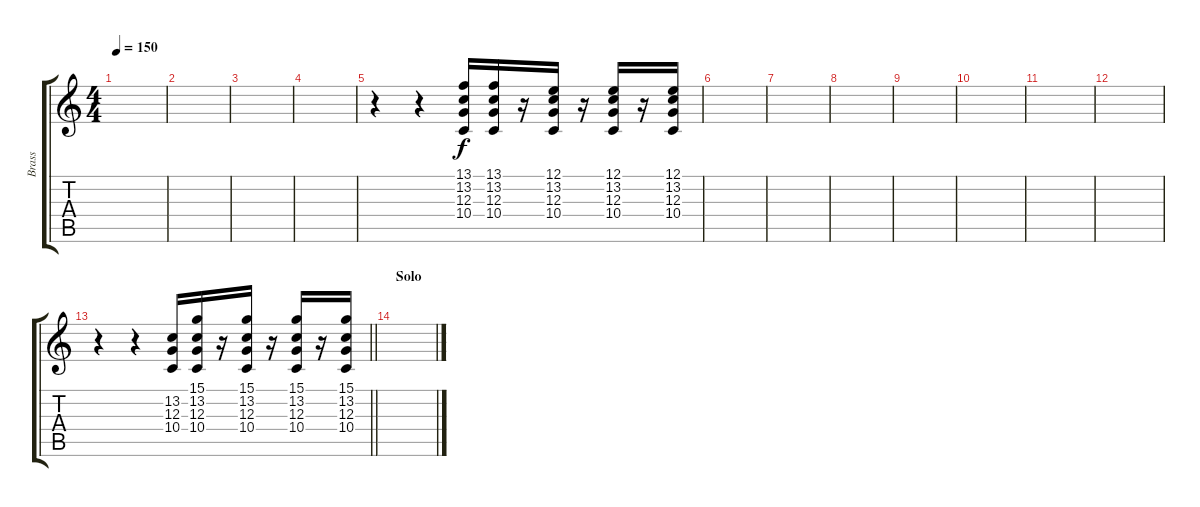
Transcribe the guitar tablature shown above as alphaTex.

\track ("Brass" "Brass") {instrument frenchhorn}
\staff {score tabs}
\tuning (E4 B3 G3 D3 A2 E2) {hide}
\ts (4 4)
\tempo 150
\clef g2
\ks c
|
|
|
|
r.4 r.4 (13.1 13.2 12.3 10.4).16 (13.1 13.2 12.3 10.4).16 r.16 (12.1 13.2 12.3 10.4).16 r.16 (12.1 13.2 12.3 10.4).16 r.16 (12.1 13.2 12.3 10.4).16 |
|
|
|
|
|
|
|
\barLineRight lightlight
r.4 r.4 (13.2 12.3 10.4).16 (15.1 13.2 12.3 10.4).16 r.16 (15.1 13.2 12.3 10.4).16 r.16 (15.1 13.2 12.3 10.4).16 r.16 (15.1 13.2 12.3 10.4).16 |
\section ("" "Solo")
